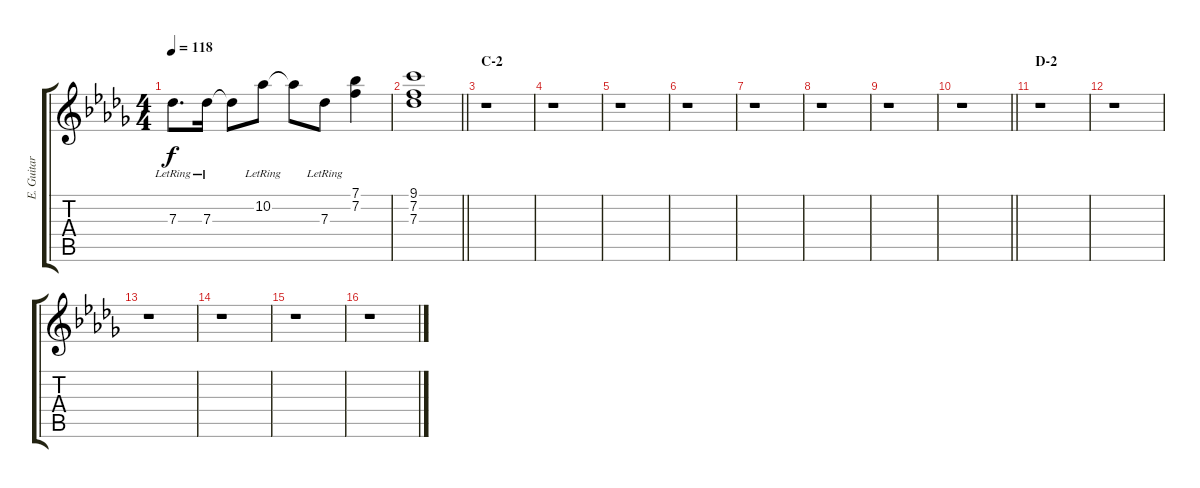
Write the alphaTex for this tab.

\track ("E. Guitar IV" "E. Guitar ") {instrument electricguitarclean}
\staff {score tabs}
\tuning (Eb4 Bb3 Gb3 Db3 Ab2 Db2) {hide}
\ts (4 4)
\tempo 118
\clef g2
\ks db
7.3{lr}.8{d dy f} 7.3{lr}.16 7.3{t}.8 10.2{lr}.8 10.2{t}.8 7.3{lr}.8 (7.1 7.2).4 |
\barLineRight lightlight
(9.1 7.2 7.3).1 |
\section ("" "C-2")
r.1 |
r.1 |
r.1 |
r.1 |
r.1 |
r.1 |
r.1 |
\barLineRight lightlight
r.1 |
\section ("" "D-2")
r.1 |
r.1 |
r.1 |
r.1 |
r.1 |
r.1
